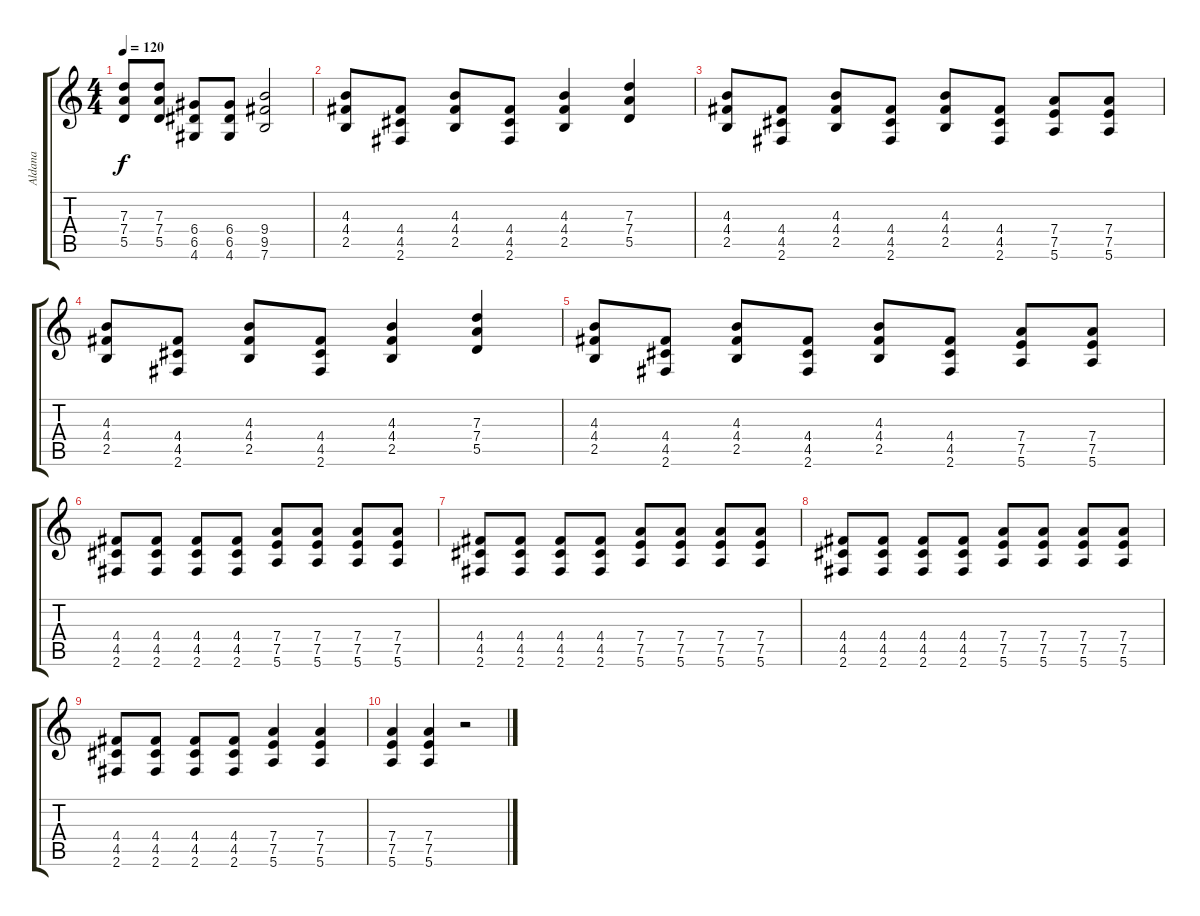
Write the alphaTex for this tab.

\track ("Aldana" "Aldana") {instrument distortionguitar}
\staff {score tabs}
\tuning (E4 B3 G3 D3 A2 E2) {hide}
\ts (4 4)
\tempo 120
\clef g2
\ks c
(7.3 7.4 5.5).8{dy f} (7.3 7.4 5.5).8 (6.4 6.5 4.6).8 (6.4 6.5 4.6).8 (9.4 9.5 7.6).2 |
(4.3 4.4 2.5).8 (4.4 4.5 2.6).8 (4.3 4.4 2.5).8 (4.4 4.5 2.6).8 (4.3 4.4 2.5).4 (7.3 7.4 5.5).4 |
(4.3 4.4 2.5).8 (4.4 4.5 2.6).8 (4.3 4.4 2.5).8 (4.4 4.5 2.6).8 (4.3 4.4 2.5).8 (4.4 4.5 2.6).8 (7.4 7.5 5.6).8 (7.4 7.5 5.6).8 |
(4.3 4.4 2.5).8 (4.4 4.5 2.6).8 (4.3 4.4 2.5).8 (4.4 4.5 2.6).8 (4.3 4.4 2.5).4 (7.3 7.4 5.5).4 |
(4.3 4.4 2.5).8 (4.4 4.5 2.6).8 (4.3 4.4 2.5).8 (4.4 4.5 2.6).8 (4.3 4.4 2.5).8 (4.4 4.5 2.6).8 (7.4 7.5 5.6).8 (7.4 7.5 5.6).8 |
(4.4 4.5 2.6).8 (4.4 4.5 2.6).8 (4.4 4.5 2.6).8 (4.4 4.5 2.6).8 (7.4 7.5 5.6).8 (7.4 7.5 5.6).8 (7.4 7.5 5.6).8 (7.4 7.5 5.6).8 |
(4.4 4.5 2.6).8 (4.4 4.5 2.6).8 (4.4 4.5 2.6).8 (4.4 4.5 2.6).8 (7.4 7.5 5.6).8 (7.4 7.5 5.6).8 (7.4 7.5 5.6).8 (7.4 7.5 5.6).8 |
(4.4 4.5 2.6).8 (4.4 4.5 2.6).8 (4.4 4.5 2.6).8 (4.4 4.5 2.6).8 (7.4 7.5 5.6).8 (7.4 7.5 5.6).8 (7.4 7.5 5.6).8 (7.4 7.5 5.6).8 |
(4.4 4.5 2.6).8 (4.4 4.5 2.6).8 (4.4 4.5 2.6).8 (4.4 4.5 2.6).8 (7.4 7.5 5.6).4 (7.4 7.5 5.6).4 |
(7.4 7.5 5.6).4 (7.4 7.5 5.6).4 r.2
